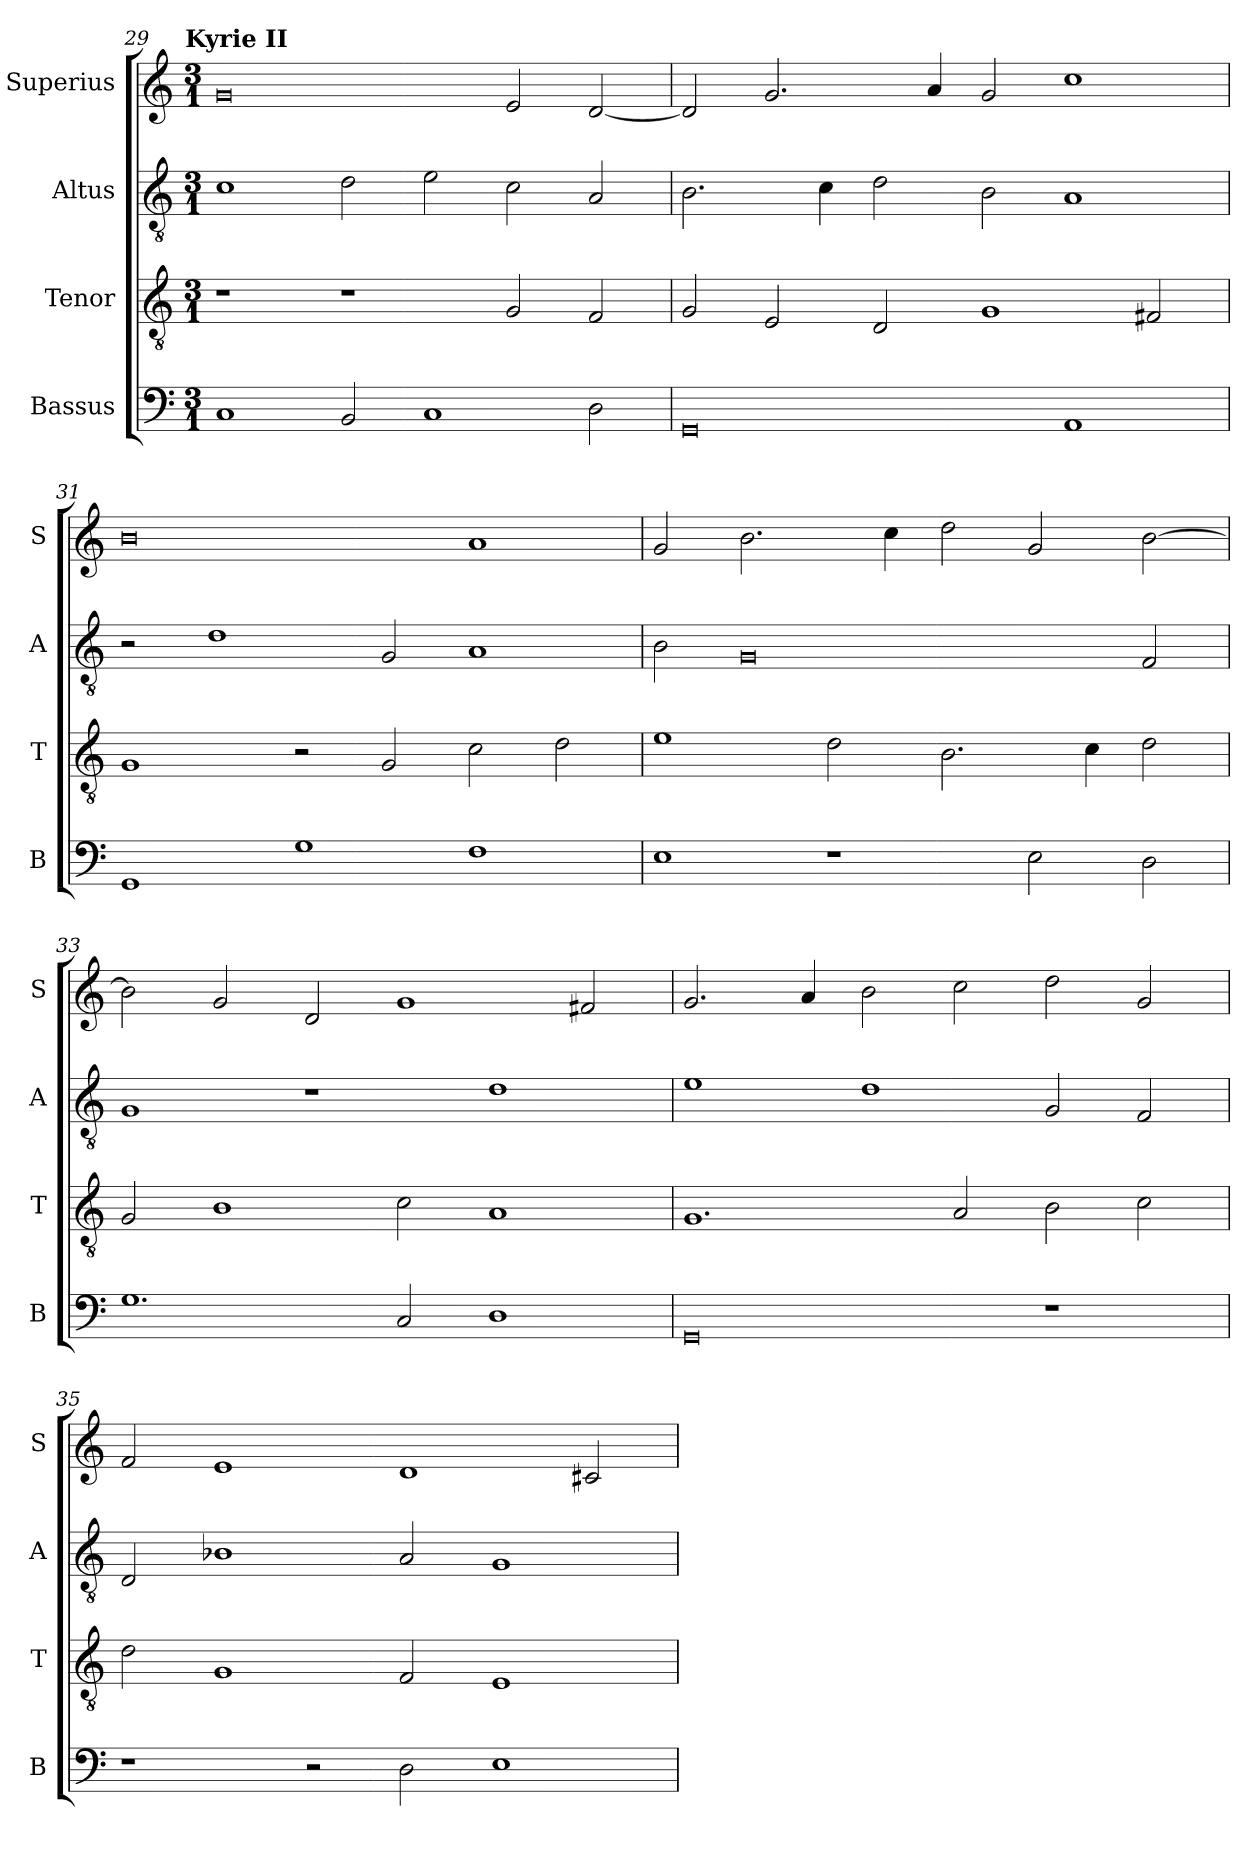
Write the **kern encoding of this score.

**kern	**kern	**kern	**kern
*part4	*part3	*part2	*part1
*staff4	*staff3	*staff2	*staff1
*I"Bassus	*I"Tenor	*I"Altus	*I"Superius
*I'B	*I'T	*I'A	*I'S
!!LO:LB:g=z
*clefF4	*clefGv2	*clefGv2	*clefG2
*k[]	*k[]	*k[]	*k[]
!!LO:TX:omd:t=Kyrie II
*M3/1	*M3/1	*M3/1	*M3/1
=29	=29	=29	=29
1C	1r	1c	0g
2BB/	1r	2d\	.
1C	.	2e\	.
.	2G/	2c\	2e/
2D\	2F/	2A/	[2d/
=30	=30	=30	=30
0GG	2G/	2.B\	2d/]
.	2E/	.	2.g/
.	.	4c\	.
.	2D/	2d\	.
.	.	.	4a/
.	1G	2B\	2g/
1AA	.	1A	1cc
.	2F#X/	.	.
=31	=31	=31	=31
1GG	1G	2r	0b
.	.	1d	.
1G	2r	.	.
.	2G/	2G/	.
1F	2c\	1A	1a
.	2d\	.	.
=32	=32	=32	=32
1E	1e	2B\	2g/
.	.	0G	2.b\
1r	2d\	.	.
.	.	.	4cc\
.	2.B\	.	2dd\
2E\	.	.	2g/
.	4c\	.	.
2D\	2d\	2F/	[2b\
=33	=33	=33	=33
1.G	2G/	1G	2b\]
.	1B	.	2g/
.	.	1r	2d/
2C/	2c\	.	1g
1D	1A	1d	.
.	.	.	2f#X/
=34	=34	=34	=34
0GG	1.G	1e	2.g/
.	.	.	4a/
.	.	1d	2b\
.	2A/	.	2cc\
1r	2B\	2G/	2dd\
.	2c\	2F/	2g/
=35	=35	=35	=35
1r	2d\	2D/	2f/
.	1G	1B-X	1e
2r	.	.	.
2D\	2F/	2A/	1d
1E	1E	1G	.
.	.	.	2c#X/
=	=	=	=
*-	*-	*-	*-
